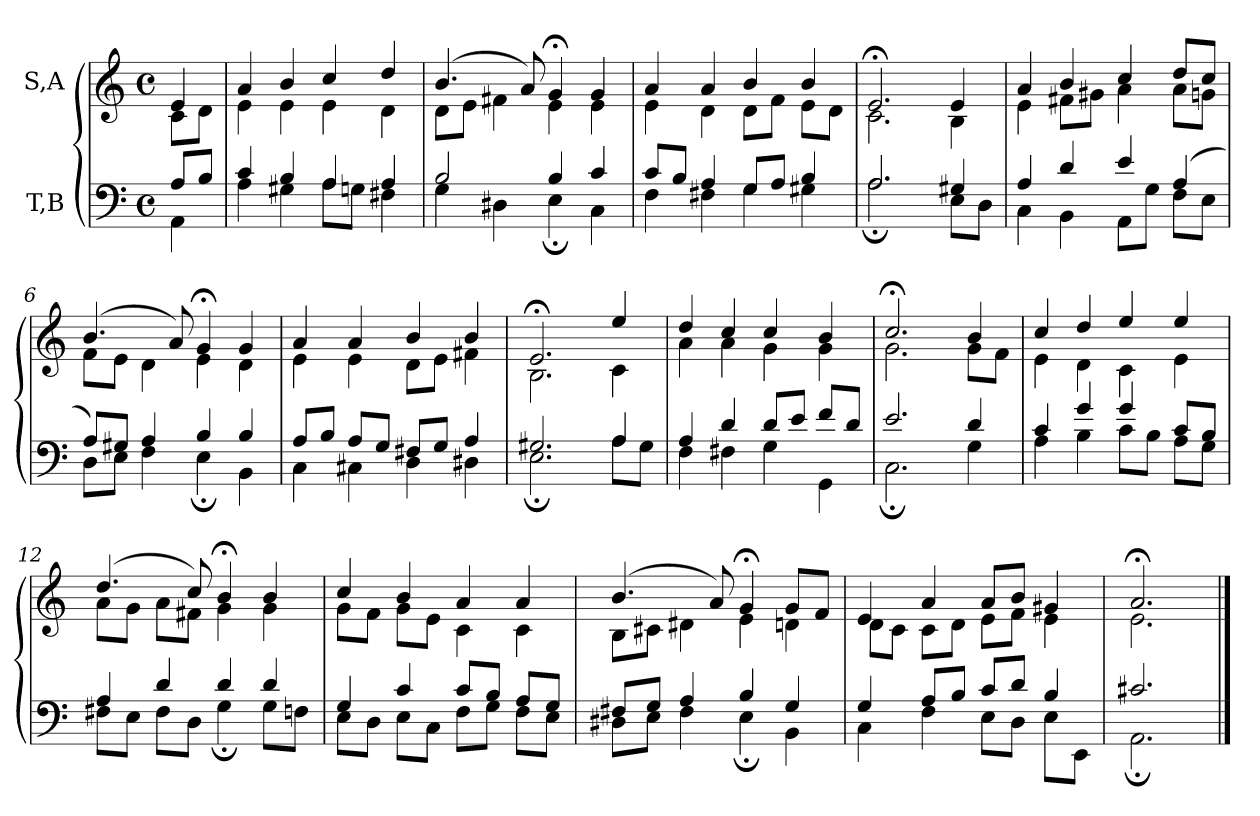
**kern	**kern
*part2	*part1
*staff2	*staff1
*I"T,B	*I"S,A
*clefF4	*clefG2
*k[]	*k[]
*M4/4	*M4/4
*met(c)	*met(c)
=	=
*^	*^
8AL	4AA	4e	8cL
8BJ	.	.	8dJ
=1	=1	=1	=1
4c	4A	4a	4e
4B	4G#X	4b	4e
4A	8AL	4cc	4e
.	8GnJ	.	.
4A	4F#X	4dd	4d
=2	=2	=2	=2
2B	4G	(>4.b	8dL
.	.	.	8eJ
.	4D#X	.	4f#X
.	.	8a)	.
4B	4E;	4g;<	4e
4c	4C	4g	4e
=3	=3	=3	=3
8cL	4F	4a	4e
8BJ	.	.	.
4A	4F#X	4a	4d
8GL	4G	4b	8dL
8AJ	.	.	8fJ
4B	4G#X	4b	8eL
.	.	.	8dJ
=4	=4	=4	=4
2.A	2.A;	2.e;<	2.c
4G#X	8EL	4e	4B
.	8DJ	.	.
=5	=5	=5	=5
4A	4C	4a	4e
4d	4BB	4b	8f#XL
.	.	.	8g#XJ
4e	8AAL	4cc	4a
.	8GJ	.	.
(>4A	8FL	8ddL	8aL
.	8EJ	8ccJ	8gnJ
=6	=6	=6	=6
8AL)	8DL	(>4.b	8fL
8G#XJ	8EJ	.	8eJ
4A	4F	.	4d
.	.	8a)	.
4B	4E;	4g;<	4e
4B	4BB	4g	4d
=7	=7	=7	=7
8AL	4C	4a	4e
8BJ	.	.	.
8AL	4C#X	4a	4e
8GJ	.	.	.
8F#XL	4D	4b	8dL
8GJ	.	.	8eJ
4A	4D#X	4b	4f#X
=8	=8	=8	=8
2.G#X	2.E;	2.e;<	2.B
4A	8AL	4ee	4c
.	8G#J	.	.
=9	=9	=9	=9
4A	4F	4dd	4a
4d	4F#X	4cc	4a
8dL	4G	4cc	4g
8eJ	.	.	.
8fL	4GG	4b	4g
8dJ	.	.	.
=10	=10	=10	=10
2.e	2.C;	2.cc;<	2.g
4d	4G	4b	8gL
.	.	.	8fJ
=11	=11	=11	=11
4c	4A	4cc	4e
4g	4B	4dd	4d
4g	8cL	4ee	4c
.	8BJ	.	.
8cL	8AL	4ee	4e
8BJ	8GJ	.	.
=12	=12	=12	=12
4A	8F#XL	(>4.dd	8aL
.	8EJ	.	8gJ
4d	8F#L	.	8aL
.	8DJ	8cc)	8f#XJ
4d	4G;	4b;<	4g
4d	8GL	4b	4g
.	8FnJ	.	.
=13	=13	=13	=13
4G	8EL	4cc	8gL
.	8DJ	.	8fJ
4c	8EL	4b	8gL
.	8CJ	.	8eJ
8cL	8FL	4a	4c
8BJ	8GJ	.	.
8AL	8FL	4a	4c
8GJ	8EJ	.	.
=14	=14	=14	=14
8F#XL	8D#XL	(>4.b	8BL
8GJ	8EJ	.	8c#XJ
4A	4F#	.	4d#X
.	.	8a)	.
4B	4E;	4g;<	4e
4G	4BB	8gL	4dn
.	.	8fJ	.
=15	=15	=15	=15
4G	4C	4e	8dL
.	.	.	8cJ
8AL	4F	4a	8cL
8BJ	.	.	8dJ
8cL	8EL	8aL	8eL
8dJ	8DJ	8bJ	8fJ
4B	8EL	4g#X	4e
.	8EEJ	.	.
=1378	=1378	=1378	=1378
2.c#X	2.AA;	2.a;<	2.e
*v	*v	*	*
*	*v	*v
==	==
*-	*-
